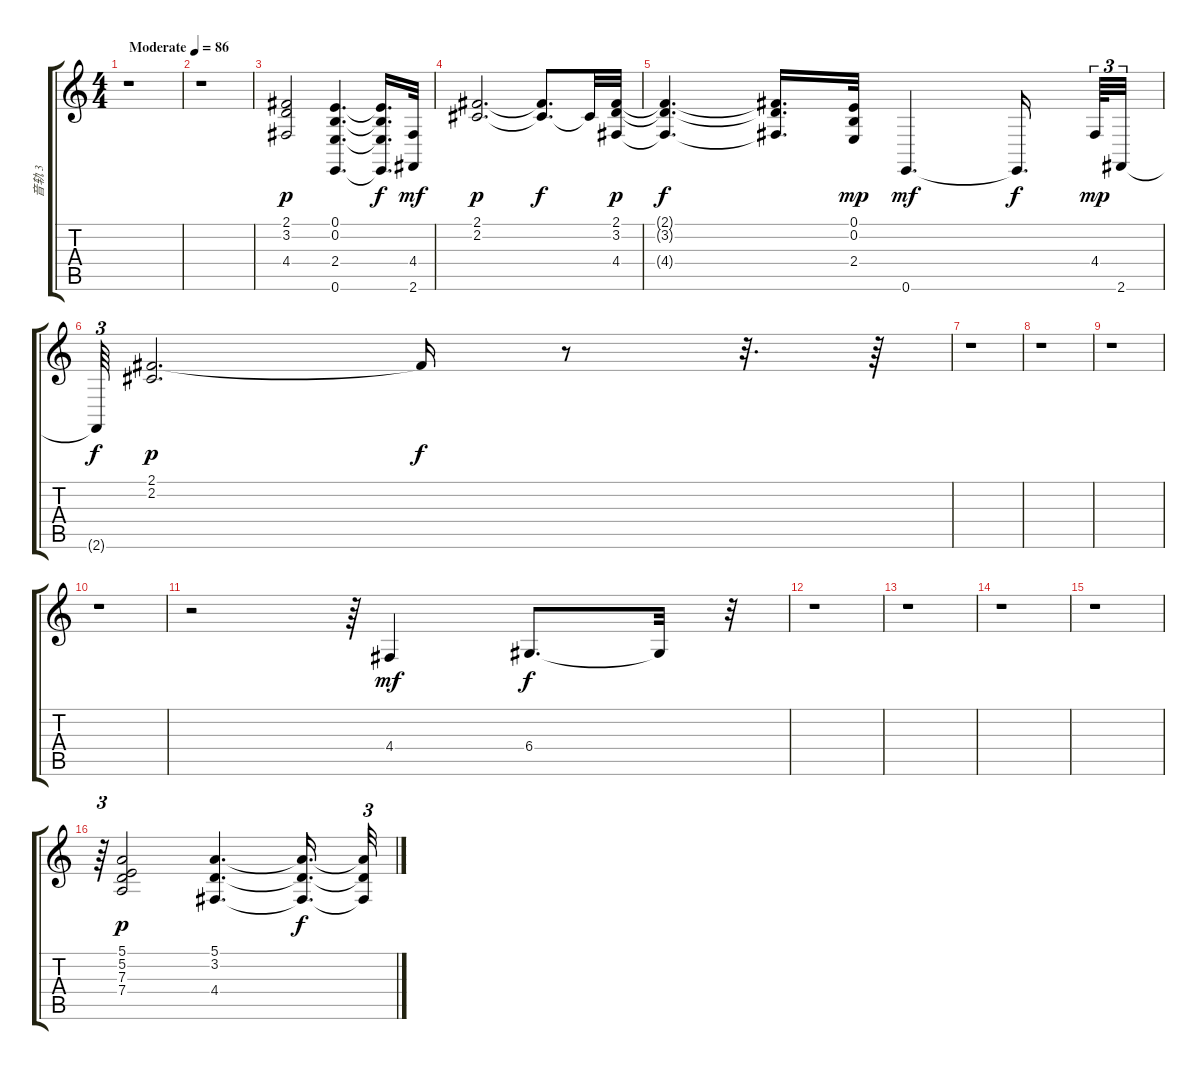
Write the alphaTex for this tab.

\track ("音轨 3" "音轨 3") {instrument stringensemble2}
\staff {score tabs}
\tuning (E4 B3 G3 D3 A2 E2) {hide}
\ts (4 4)
\tempo (86 "Moderate")
\clef g2
\ks c
r.1{dy p instrument stringensemble2} |
r.1 |
(2.1 3.2 4.4).2{txt ""} (0.1 0.2 2.4 0.6).4{d} (0.1{t} 0.2{t} 2.4{t} 0.6{t}).16{d dy f} (4.4 2.6).32{dy mf} |
(2.1 2.2).2{d dy p} (2.1{t} 2.2{t}).8{d dy f} 2.2{t}.32 (2.1 3.2 4.4).32{dy p} |
(2.1{t} 3.2{t} 4.4{t}).4{d dy f} (2.1{t} 3.2{t} 4.4{t}).16{d} (0.1 0.2 2.4).32{dy mp} 0.6.4{d dy mf} 0.6{t}.16{d dy f beam splitsecondary} 4.4.64{tu (3 2) dy mp} 2.6.32{tu (3 2)} |
2.6{t}.64{tu (3 2) dy f} (2.1 2.2).2{d dy p} 2.1{t}.16{dy f} r.8 r.32{d} r.64 |
r.1 |
r.1 |
r.1 |
r.1 |
r.2 r.64{tu (3 2)} 4.4.4{dy mf} 6.4.8{d dy f} 6.4{t}.32 r.32{tu (3 2)} |
r.1 |
r.1 |
r.1 |
r.1 |
r.64{tu (3 2)} (5.1 5.2 7.3 7.4).2{dy p} (5.1 3.2 4.4).4{d} (5.1{t} 3.2{t} 4.4{t}).16{d dy f} (5.1{t} 3.2{t} 4.4{t}).32{tu (3 2)}
